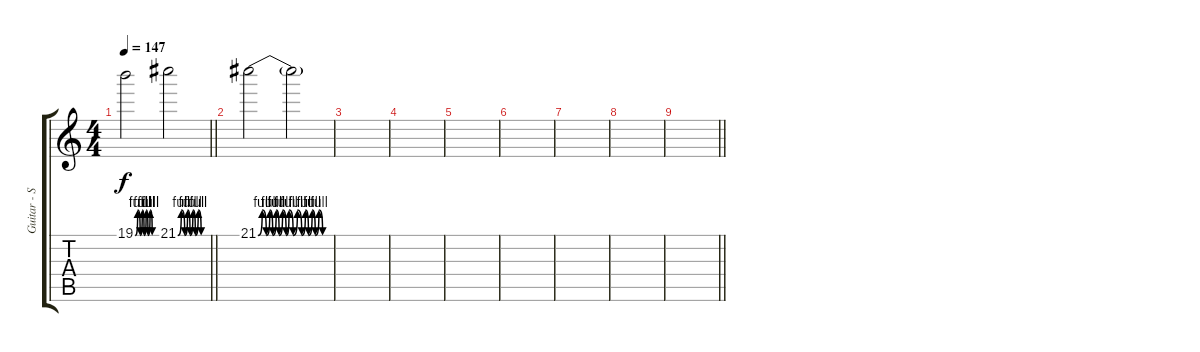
\track ("Guitar - Solo" "Guitar - S") {instrument distortionguitar}
\staff {score tabs}
\tuning (E4 B3 G3 D3 A2 E2) {hide}
\ts (4 4)
\tempo 147
\clef g2
\barLineRight lightlight
\ks c
19.1{be (custom 0 0 7 4 14 0 20 4 25 0 31 4 36 0 42 4 48 0 53 0 60 0)}.2{dy f} 21.1{be (custom 0 0 7 4 14 0 20 4 25 0 31 4 36 0 42 4 48 0 53 0 60 0)}.2 |
21.1{be (custom 0 0 7 4 14 0 20 4 25 0 31 4 36 0 42 4 48 0 53 4 60 0)}.2 21.1{be (custom 0 0 7 4 14 0 20 4 25 0 31 4 36 0 42 4 48 0 53 0 60 0) t}.2 |
|
|
|
|
|
|
\barLineRight lightlight
